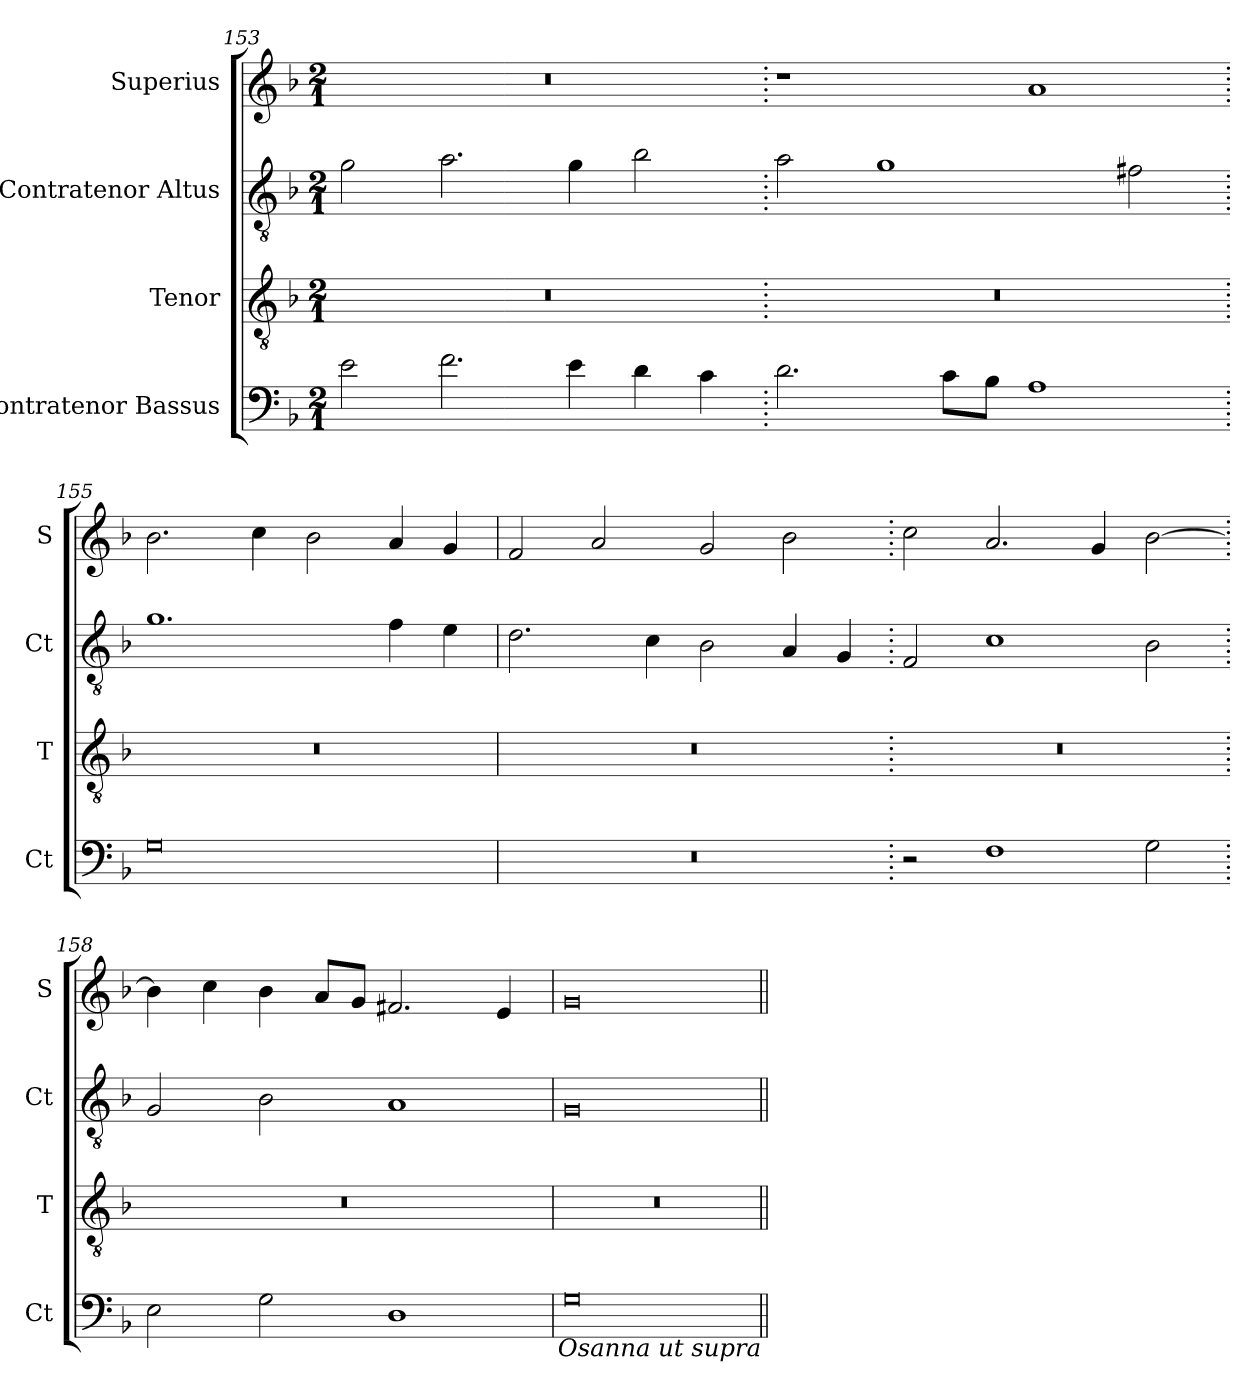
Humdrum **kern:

**kern	**kern	**kern	**kern
*part4	*part3	*part2	*part1
*staff4	*staff3	*staff2	*staff1
*I"Contratenor Bassus	*I"Tenor	*I"Contratenor Altus	*I"Superius
*I'Ct	*I'T	*I'Ct	*I'S
*clefF4	*clefGv2	*clefGv2	*clefG2
*k[b-]	*k[b-]	*k[b-]	*k[b-]
*M2/1	*M2/1	*M2/1	*M2/1
=153	=153	=153	=153
2e	0r	2g	0r
2.f	.	2.a	.
4e	.	4g	.
4d	.	2b-	.
4c	.	.	.
=154.	=154.	=154.	=154.
2.d	0r	2a	1r
.	.	1g	.
8cL	.	.	.
8B-J	.	.	.
1A	.	.	1a
.	.	2f#X	.
=155.	=155.	=155.	=155.
0G	0r	1.g	2.b-
.	.	.	4cc
.	.	.	2b-
.	.	4f	4a
.	.	4e	4g
=156	=156	=156	=156
0r	0r	2.d	2f
.	.	.	2a
.	.	4c	.
.	.	2B-	2g
.	.	4A	2b-
.	.	4G	.
=157.	=157.	=157.	=157.
2r	0r	2F	2cc
1F	.	1c	2.a
.	.	.	4g
2G	.	2B-	[2b-
=158.	=158.	=158.	=158.
2E	0r	2G	4b-]
.	.	.	4cc
2G	.	2B-	4b-
.	.	.	8aL
.	.	.	8gJ
1D	.	1A	2.f#X
.	.	.	4e
=159	=159	=159	=159
0G	0r	0G	0g
!LO:TX:b:i:rj:t=Osanna ut supra	!	!	!
=||	=||	=||	=||
*-	*-	*-	*-
